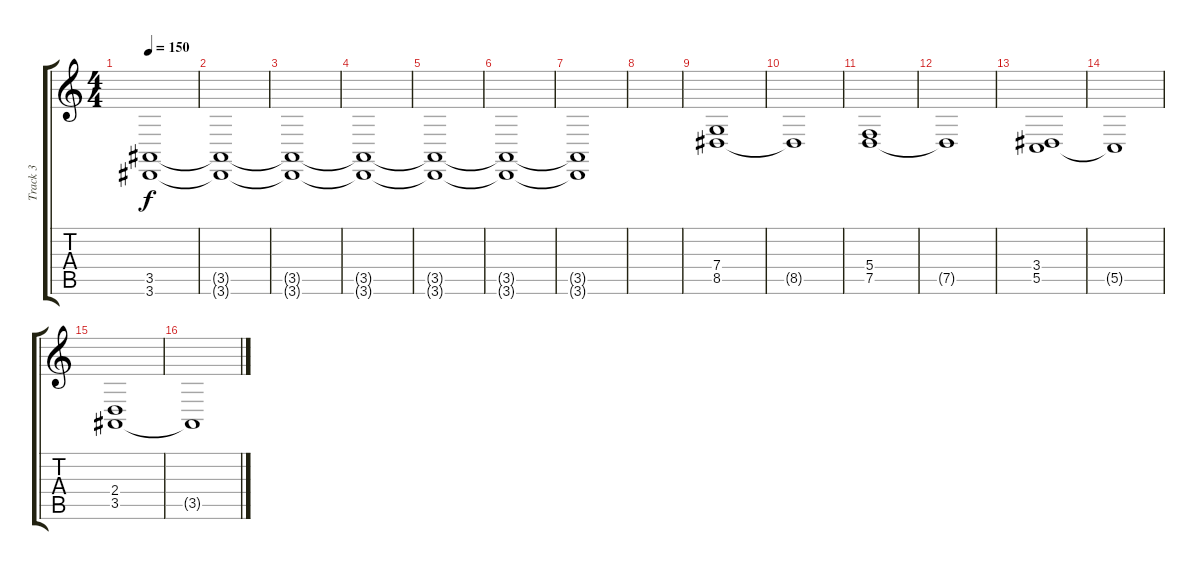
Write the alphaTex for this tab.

\track ("Track 3" "Track 3") {instrument pad2warm}
\staff {score tabs}
\tuning (D4 A3 F3 C3 G2 C2) {hide}
\ts (4 4)
\tempo 150
\clef g2
\ks c
(3.5{t} 3.6{t}).1{dy f} |
(3.5{t} 3.6{t}).1 |
(3.5{t} 3.6{t}).1 |
(3.5{t} 3.6{t}).1 |
(3.5{t} 3.6{t}).1 |
(3.5{t} 3.6{t}).1 |
(3.5{t} 3.6{t}).1 |
|
(7.4 8.5).1 |
8.5{t}.1 |
(5.4 7.5).1 |
7.5{t}.1 |
(3.4 5.5).1 |
5.5{t}.1 |
(2.4 3.5).1 |
3.5{t}.1
